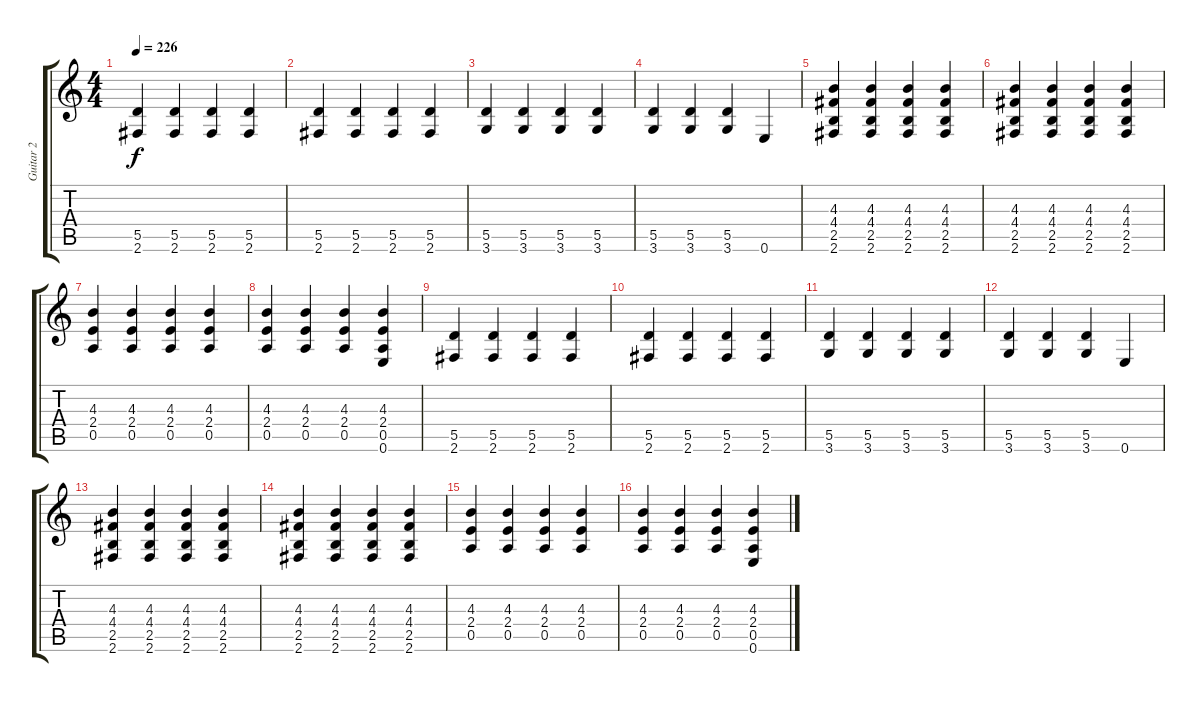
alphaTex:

\track ("Guitar 2" "Guitar 2") {instrument distortionguitar}
\staff {score tabs}
\tuning (E4 B3 G3 D3 A2 E2) {hide}
\ts (4 4)
\tempo 226
\clef g2
\ks c
(5.5 2.6).4{dy f} (5.5 2.6).4 (5.5 2.6).4 (5.5 2.6).4 |
(5.5 2.6).4 (5.5 2.6).4 (5.5 2.6).4 (5.5 2.6).4 |
(5.5 3.6).4 (5.5 3.6).4 (5.5 3.6).4 (5.5 3.6).4 |
(5.5 3.6).4 (5.5 3.6).4 (5.5 3.6).4 0.6.4 |
(4.3 4.4 2.5 2.6).4 (4.3 4.4 2.5 2.6).4 (4.3 4.4 2.5 2.6).4 (4.3 4.4 2.5 2.6).4 |
(4.3 4.4 2.5 2.6).4 (4.3 4.4 2.5 2.6).4 (4.3 4.4 2.5 2.6).4 (4.3 4.4 2.5 2.6).4 |
(4.3 2.4 0.5).4 (4.3 2.4 0.5).4 (4.3 2.4 0.5).4 (4.3 2.4 0.5).4 |
(4.3 2.4 0.5).4 (4.3 2.4 0.5).4 (4.3 2.4 0.5).4 (4.3 2.4 0.5 0.6).4 |
(5.5 2.6).4 (5.5 2.6).4 (5.5 2.6).4 (5.5 2.6).4 |
(5.5 2.6).4 (5.5 2.6).4 (5.5 2.6).4 (5.5 2.6).4 |
(5.5 3.6).4 (5.5 3.6).4 (5.5 3.6).4 (5.5 3.6).4 |
(5.5 3.6).4 (5.5 3.6).4 (5.5 3.6).4 0.6.4 |
(4.3 4.4 2.5 2.6).4 (4.3 4.4 2.5 2.6).4 (4.3 4.4 2.5 2.6).4 (4.3 4.4 2.5 2.6).4 |
(4.3 4.4 2.5 2.6).4 (4.3 4.4 2.5 2.6).4 (4.3 4.4 2.5 2.6).4 (4.3 4.4 2.5 2.6).4 |
(4.3 2.4 0.5).4 (4.3 2.4 0.5).4 (4.3 2.4 0.5).4 (4.3 2.4 0.5).4 |
(4.3 2.4 0.5).4 (4.3 2.4 0.5).4 (4.3 2.4 0.5).4 (4.3 2.4 0.5 0.6).4
